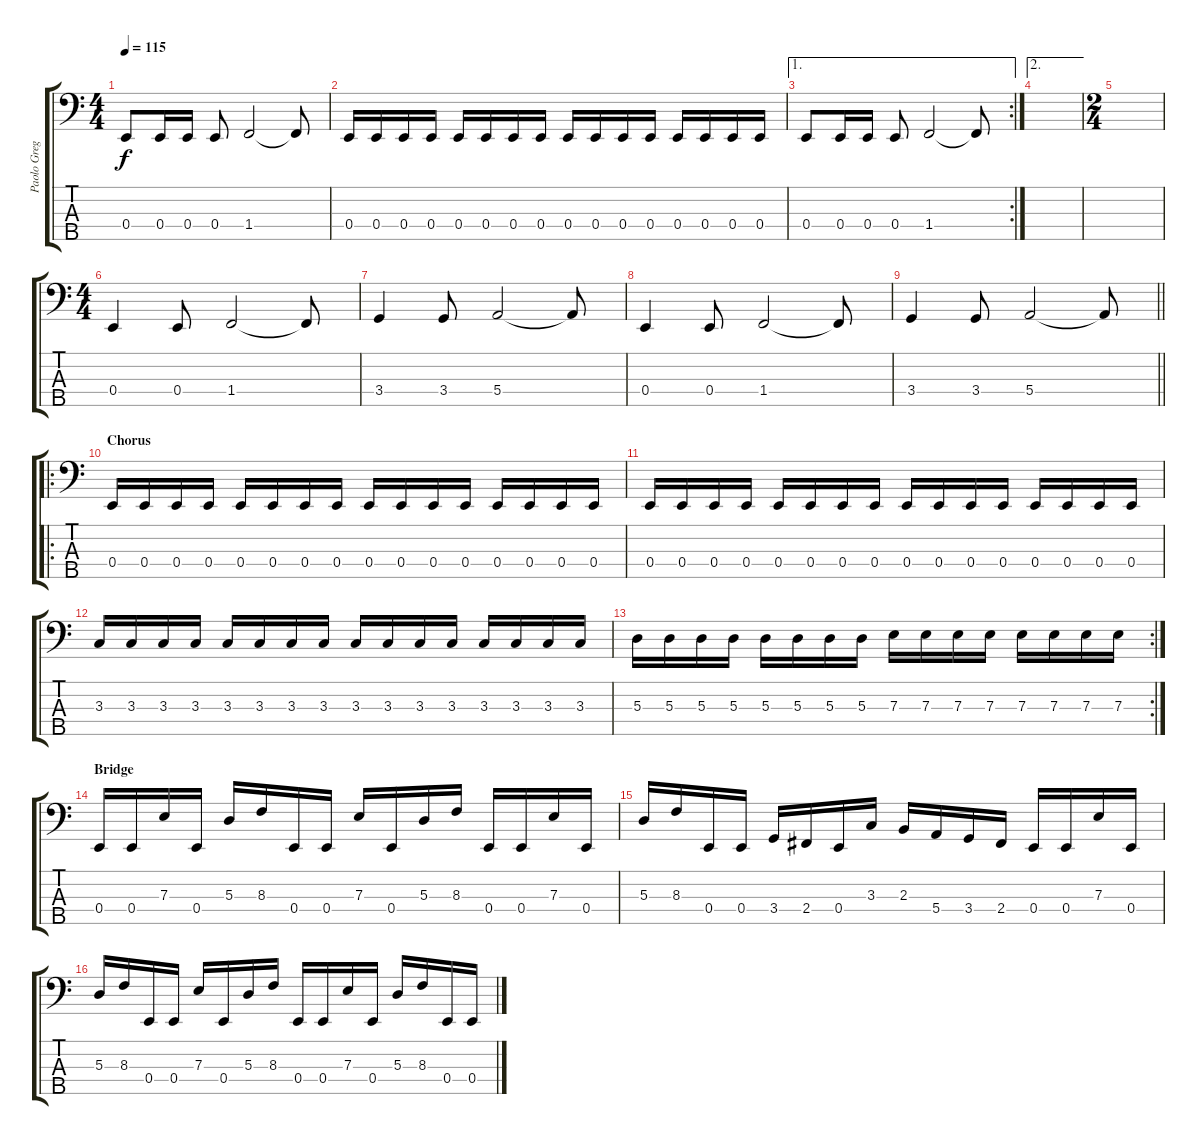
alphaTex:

\track ("Paolo Gregoletto" "Paolo Greg") {instrument electricbassfinger}
\staff {score tabs}
\tuning (G2 D2 A1 E1 B0) {hide}
\ts (4 4)
\tempo 115
\clef f4
\ks c
0.4.8{dy f} 0.4.16 0.4.16 0.4.8 1.4.2 1.4{t}.8 |
0.4.16 0.4.16 0.4.16 0.4.16 0.4.16 0.4.16 0.4.16 0.4.16 0.4.16 0.4.16 0.4.16 0.4.16 0.4.16 0.4.16 0.4.16 0.4.16 |
\ae 1
\rc 2
0.4.8 0.4.16 0.4.16 0.4.8 1.4.2 1.4{t}.8 |
\ae 2
|
\ts (2 4)
|
\ts (4 4)
0.4.4 0.4.8 1.4.2 1.4{t}.8 |
3.4.4 3.4.8 5.4.2 5.4{t}.8 |
0.4.4 0.4.8 1.4.2 1.4{t}.8 |
\barLineRight lightlight
3.4.4 3.4.8 5.4.2 5.4{t}.8 |
\ro
\section ("" "Chorus")
0.4.16 0.4.16 0.4.16 0.4.16 0.4.16 0.4.16 0.4.16 0.4.16 0.4.16 0.4.16 0.4.16 0.4.16 0.4.16 0.4.16 0.4.16 0.4.16 |
0.4.16 0.4.16 0.4.16 0.4.16 0.4.16 0.4.16 0.4.16 0.4.16 0.4.16 0.4.16 0.4.16 0.4.16 0.4.16 0.4.16 0.4.16 0.4.16 |
3.3.16 3.3.16 3.3.16 3.3.16 3.3.16 3.3.16 3.3.16 3.3.16 3.3.16 3.3.16 3.3.16 3.3.16 3.3.16 3.3.16 3.3.16 3.3.16 |
\rc 2
5.3.16 5.3.16 5.3.16 5.3.16 5.3.16 5.3.16 5.3.16 5.3.16 7.3.16 7.3.16 7.3.16 7.3.16 7.3.16 7.3.16 7.3.16 7.3.16 |
\section ("" "Bridge")
0.4.16 0.4.16 7.3.16 0.4.16 5.3.16 8.3.16 0.4.16 0.4.16 7.3.16 0.4.16 5.3.16 8.3.16 0.4.16 0.4.16 7.3.16 0.4.16 |
5.3.16 8.3.16 0.4.16 0.4.16 3.4.16 2.4.16 0.4.16 3.3.16 2.3.16 5.4.16 3.4.16 2.4.16 0.4.16 0.4.16 7.3.16 0.4.16 |
5.3.16 8.3.16 0.4.16 0.4.16 7.3.16 0.4.16 5.3.16 8.3.16 0.4.16 0.4.16 7.3.16 0.4.16 5.3.16 8.3.16 0.4.16 0.4.16
